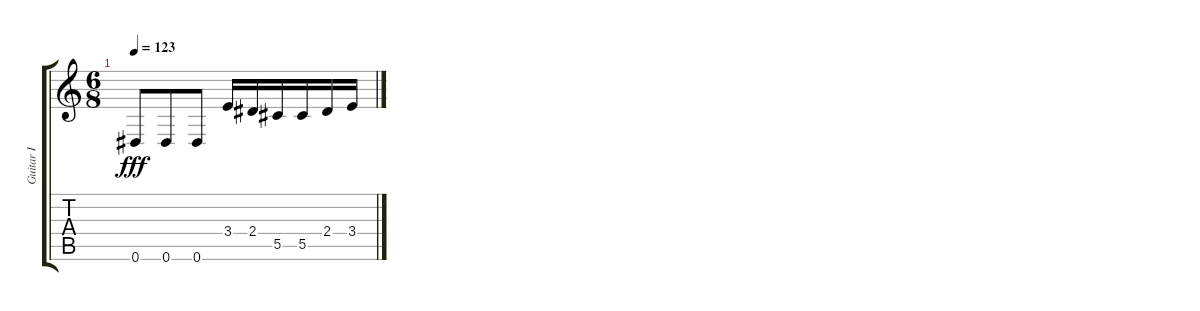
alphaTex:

\track ("Guitar I" "Guitar I") {instrument overdrivenguitar}
\staff {score tabs}
\tuning (Eb4 Bb3 Gb3 Db3 Ab2 Eb2) {hide}
\ts (6 8)
\tempo 123
\clef g2
\ks c
0.6.8{dy fff} 0.6.8 0.6.8 3.4.16 2.4.16 5.5.16 5.5.16 2.4.16 3.4.16
